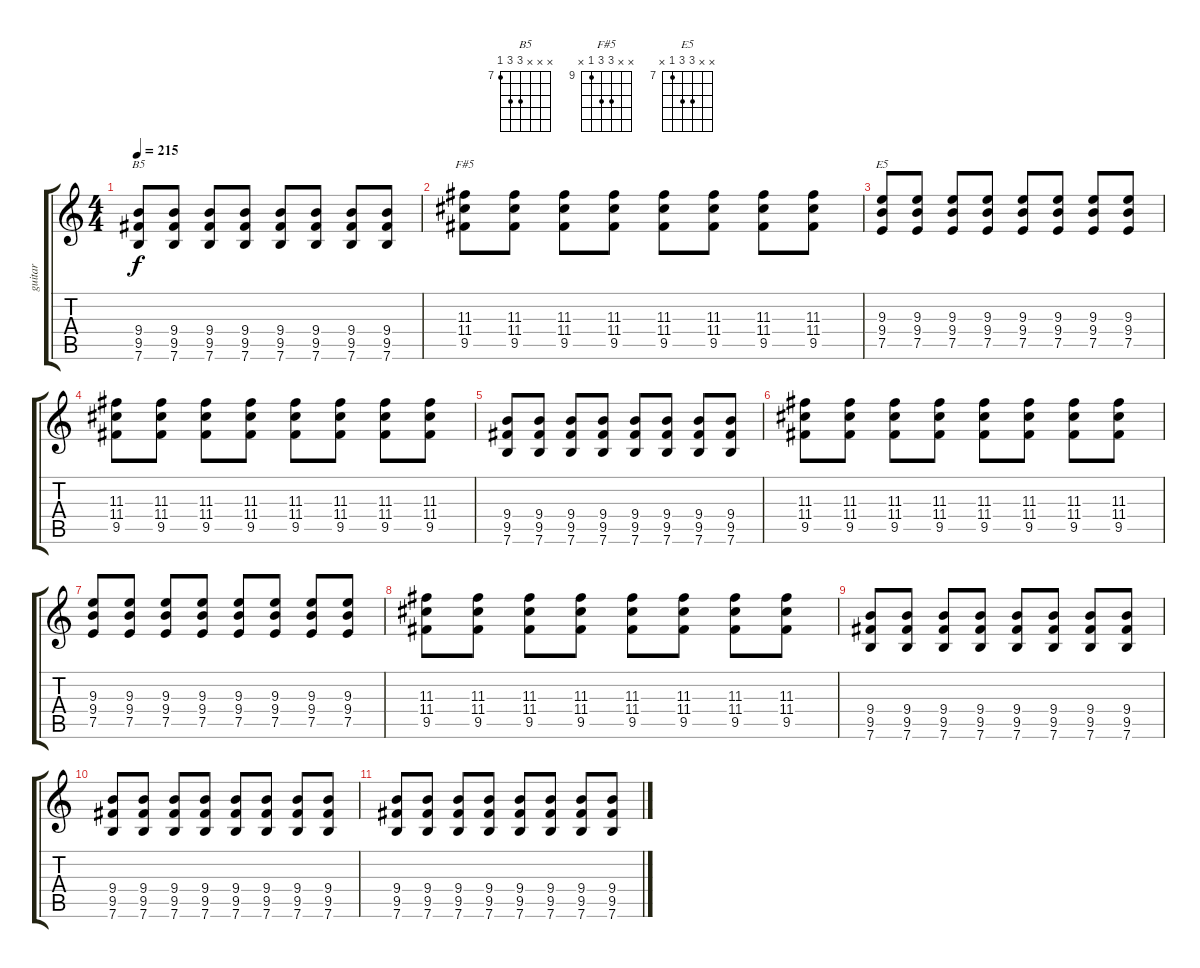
\track ("guitar" "guitar") {instrument overdrivenguitar}
\staff {score tabs}
\tuning (E4 B3 G3 D3 A2 E2) {hide}
\chord ("B5" x x x 9 9 7) {firstfret 7}
\chord ("F#5" x x 11 11 9 x) {firstfret 9}
\chord ("E5" x x 9 9 7 x) {firstfret 7}
\ts (4 4)
\tempo 215
\clef g2
\ks c
(9.4 9.5 7.6).8{ch "B5" dy f} (9.4 9.5 7.6).8 (9.4 9.5 7.6).8 (9.4 9.5 7.6).8 (9.4 9.5 7.6).8 (9.4 9.5 7.6).8 (9.4 9.5 7.6).8 (9.4 9.5 7.6).8 |
(11.3 11.4 9.5).8{ch "F#5"} (11.3 11.4 9.5).8 (11.3 11.4 9.5).8 (11.3 11.4 9.5).8 (11.3 11.4 9.5).8 (11.3 11.4 9.5).8 (11.3 11.4 9.5).8 (11.3 11.4 9.5).8 |
(9.3 9.4 7.5).8{ch "E5"} (9.3 9.4 7.5).8 (9.3 9.4 7.5).8 (9.3 9.4 7.5).8 (9.3 9.4 7.5).8 (9.3 9.4 7.5).8 (9.3 9.4 7.5).8 (9.3 9.4 7.5).8 |
(11.3 11.4 9.5).8 (11.3 11.4 9.5).8 (11.3 11.4 9.5).8 (11.3 11.4 9.5).8 (11.3 11.4 9.5).8 (11.3 11.4 9.5).8 (11.3 11.4 9.5).8 (11.3 11.4 9.5).8 |
(9.4 9.5 7.6).8 (9.4 9.5 7.6).8 (9.4 9.5 7.6).8 (9.4 9.5 7.6).8 (9.4 9.5 7.6).8 (9.4 9.5 7.6).8 (9.4 9.5 7.6).8 (9.4 9.5 7.6).8 |
(11.3 11.4 9.5).8 (11.3 11.4 9.5).8 (11.3 11.4 9.5).8 (11.3 11.4 9.5).8 (11.3 11.4 9.5).8 (11.3 11.4 9.5).8 (11.3 11.4 9.5).8 (11.3 11.4 9.5).8 |
(9.3 9.4 7.5).8 (9.3 9.4 7.5).8 (9.3 9.4 7.5).8 (9.3 9.4 7.5).8 (9.3 9.4 7.5).8 (9.3 9.4 7.5).8 (9.3 9.4 7.5).8 (9.3 9.4 7.5).8 |
(11.3 11.4 9.5).8 (11.3 11.4 9.5).8 (11.3 11.4 9.5).8 (11.3 11.4 9.5).8 (11.3 11.4 9.5).8 (11.3 11.4 9.5).8 (11.3 11.4 9.5).8 (11.3 11.4 9.5).8 |
(9.4 9.5 7.6).8 (9.4 9.5 7.6).8 (9.4 9.5 7.6).8 (9.4 9.5 7.6).8 (9.4 9.5 7.6).8 (9.4 9.5 7.6).8 (9.4 9.5 7.6).8 (9.4 9.5 7.6).8 |
(9.4 9.5 7.6).8 (9.4 9.5 7.6).8 (9.4 9.5 7.6).8 (9.4 9.5 7.6).8 (9.4 9.5 7.6).8 (9.4 9.5 7.6).8 (9.4 9.5 7.6).8 (9.4 9.5 7.6).8 |
(9.4 9.5 7.6).8 (9.4 9.5 7.6).8 (9.4 9.5 7.6).8 (9.4 9.5 7.6).8 (9.4 9.5 7.6).8 (9.4 9.5 7.6).8 (9.4 9.5 7.6).8 (9.4 9.5 7.6).8
